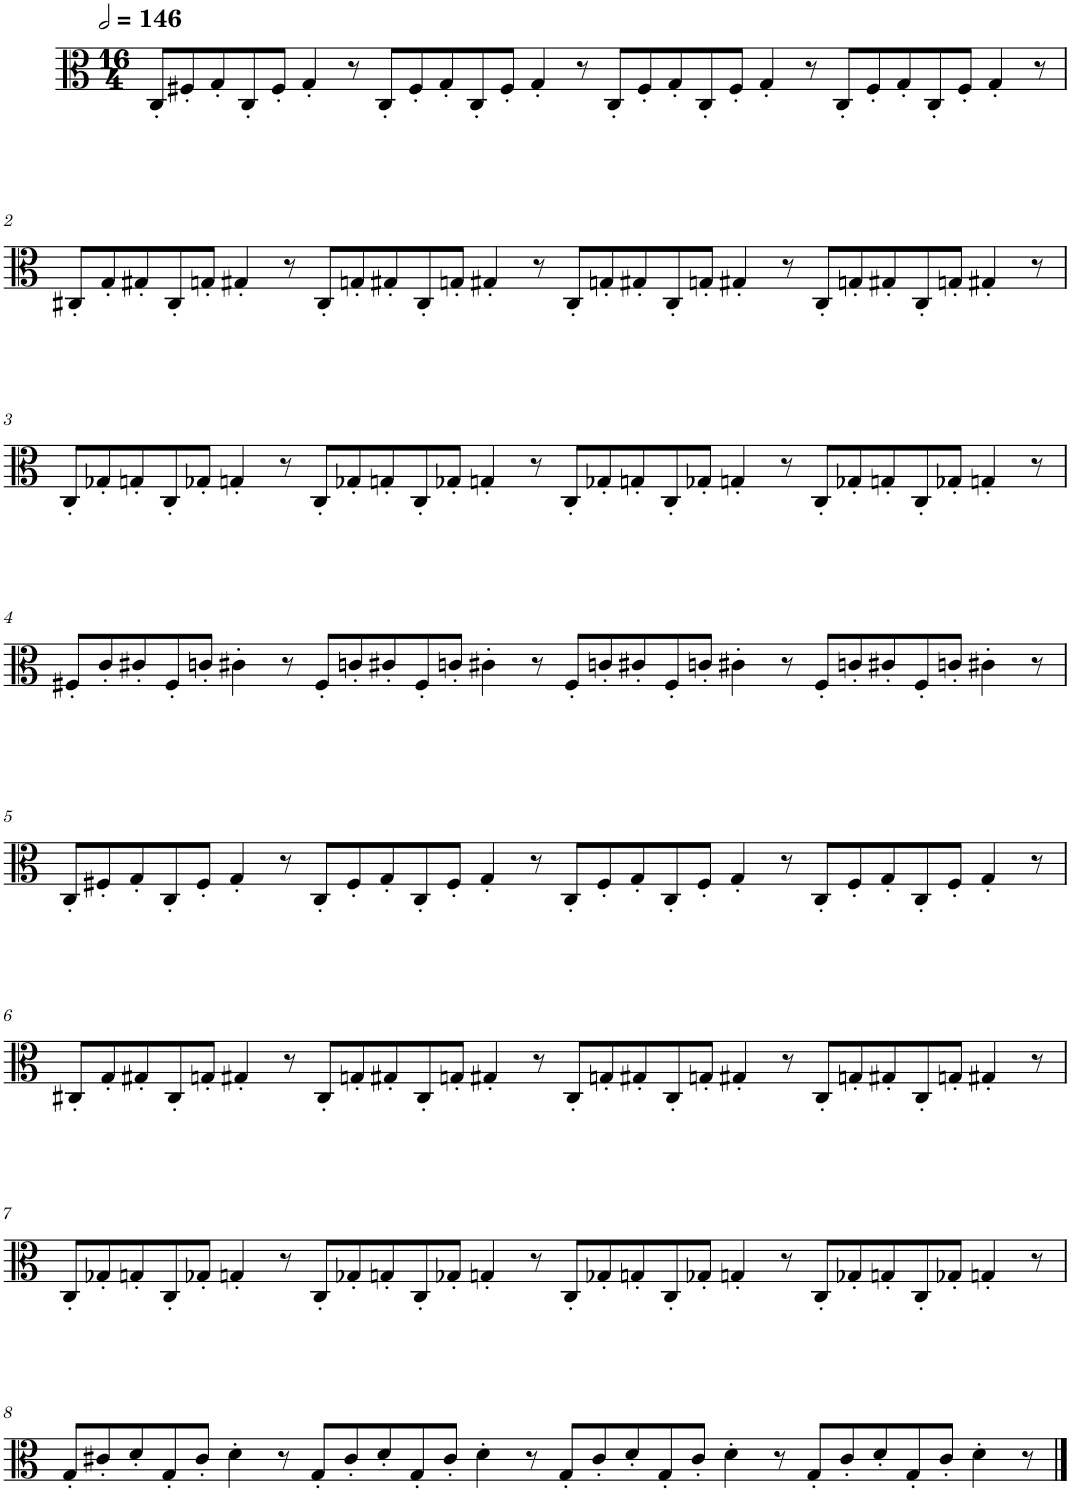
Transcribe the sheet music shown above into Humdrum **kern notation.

**kern
*part1
*staff1
*I"Viola
*I'Vla.
*clefC3
*k[]
*M16/4
*MM292
=1
8C'/L
8F#X'/
8G'/
8C'/
8F#'/J
4G'/
8r
8C'/L
8F#'/
8G'/
8C'/
8F#'/J
4G'/
8r
8C'/L
8F#'/
8G'/
8C'/
8F#'/J
4G'/
8r
8C'/L
8F#'/
8G'/
8C'/
8F#'/J
4G'/
8r
!!LO:LB:g=z
=2
8C#X'/L
8G'/
8G#X'/
8C#'/
8Gn'/J
4G#X'/
8r
8C#'/L
8Gn'/
8G#X'/
8C#'/
8Gn'/J
4G#X'/
8r
8C#'/L
8Gn'/
8G#X'/
8C#'/
8Gn'/J
4G#X'/
8r
8C#'/L
8Gn'/
8G#X'/
8C#'/
8Gn'/J
4G#X'/
8r
!!LO:LB:g=z
=3
8C'/L
8G-X'/
8Gn'/
8C'/
8G-X'/J
4Gn'/
8r
8C'/L
8G-X'/
8Gn'/
8C'/
8G-X'/J
4Gn'/
8r
8C'/L
8G-X'/
8Gn'/
8C'/
8G-X'/J
4Gn'/
8r
8C'/L
8G-X'/
8Gn'/
8C'/
8G-X'/J
4Gn'/
8r
!!LO:LB:g=z
=4
8F#X'/L
8c'/
8c#X'/
8F#'/
8cn'/J
4c#X'\
8r
8F#'/L
8cn'/
8c#X'/
8F#'/
8cn'/J
4c#X'\
8r
8F#'/L
8cn'/
8c#X'/
8F#'/
8cn'/J
4c#X'\
8r
8F#'/L
8cn'/
8c#X'/
8F#'/
8cn'/J
4c#X'\
8r
!!LO:LB:g=z
=5
8C'/L
8F#X'/
8G'/
8C'/
8F#'/J
4G'/
8r
8C'/L
8F#'/
8G'/
8C'/
8F#'/J
4G'/
8r
8C'/L
8F#'/
8G'/
8C'/
8F#'/J
4G'/
8r
8C'/L
8F#'/
8G'/
8C'/
8F#'/J
4G'/
8r
!!LO:LB:g=z
=6
8C#X'/L
8G'/
8G#X'/
8C#'/
8Gn'/J
4G#X'/
8r
8C#'/L
8Gn'/
8G#X'/
8C#'/
8Gn'/J
4G#X'/
8r
8C#'/L
8Gn'/
8G#X'/
8C#'/
8Gn'/J
4G#X'/
8r
8C#'/L
8Gn'/
8G#X'/
8C#'/
8Gn'/J
4G#X'/
8r
!!LO:LB:g=z
=7
8C'/L
8G-X'/
8Gn'/
8C'/
8G-X'/J
4Gn'/
8r
8C'/L
8G-X'/
8Gn'/
8C'/
8G-X'/J
4Gn'/
8r
8C'/L
8G-X'/
8Gn'/
8C'/
8G-X'/J
4Gn'/
8r
8C'/L
8G-X'/
8Gn'/
8C'/
8G-X'/J
4Gn'/
8r
!!LO:LB:g=z
=8
8G'/L
8c#X'/
8d'/
8G'/
8c#'/J
4d'\
8r
8G'/L
8c#'/
8d'/
8G'/
8c#'/J
4d'\
8r
8G'/L
8c#'/
8d'/
8G'/
8c#'/J
4d'\
8r
8G'/L
8c#'/
8d'/
8G'/
8c#'/J
4d'\
8r
==
*-
